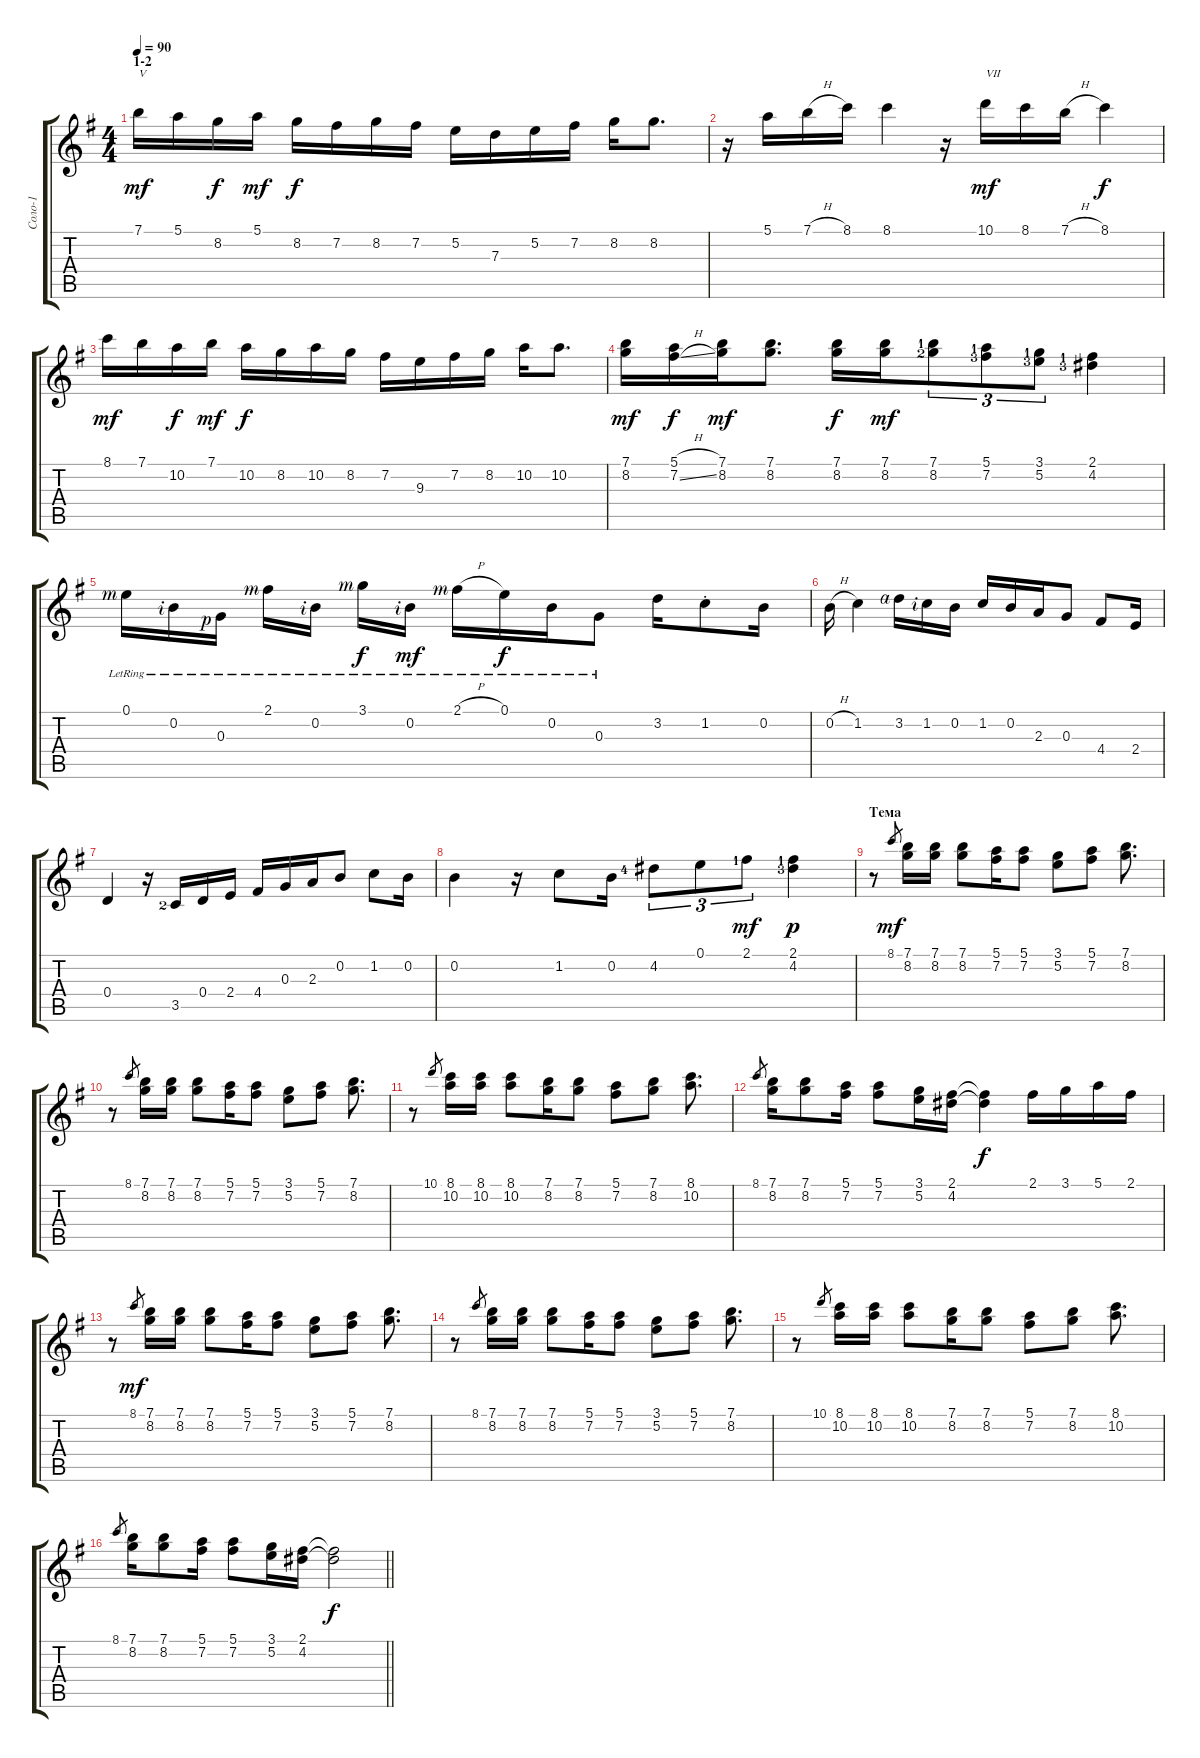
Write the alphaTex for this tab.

\track ("Соло-1" "Соло-1") {instrument acousticguitarsteel}
\staff {score tabs}
\tuning (E4 B3 G3 D3 A2 E2) {hide}
\ts (4 4)
\section ("" "1-2")
\tempo 90
\clef g2
\ks eminor
7.1.16{txt "V" dy mf} 5.1.16 8.2.16{dy f} 5.1.16{dy mf} 8.2.16{dy f} 7.2.16 8.2.16 7.2.16 5.2.16 7.3.16 5.2.16 7.2.16 8.2.16 8.2.8{d} |
r.16 5.1.16 7.1{h}.16 8.1.16 8.1.4 r.16 10.1.16{txt "VII" dy mf} 8.1.16 7.1{h}.16 8.1.4{dy f} |
8.1.16{dy mf} 7.1.16 10.2.16{dy f} 7.1.16{dy mf} 10.2.16{dy f} 8.2.16 10.2.16 8.2.16 7.2.16 9.3.16 7.2.16 8.2.16 10.2.16 10.2.8{d} |
(7.1 8.2).16{dy mf} (5.1{h} 7.2{sl}).16{dy f} (7.1 8.2).16{dy mf} (7.1 8.2).8{d} (7.1 8.2).16{dy f} (7.1 8.2).16{dy mf beam merge} (7.1{lf 2} 8.2{lf 3}).8{tu (3 2)} (5.1{lf 2} 7.2{lf 4}).8{tu (3 2)} (3.1{lf 2} 5.2{lf 4}).8{tu (3 2)} (2.1{lf 2} 4.2{lf 4}).4 |
0.1{lr rf 3}.16 0.2{lr rf 2}.16 0.3{lr rf 1}.16{beam split} 2.1{lr rf 3}.16{beam merge} 0.2{lr rf 2}.16{beam split} 3.1{lr rf 3}.16{dy f} 0.2{lr rf 2}.16{dy mf beam split} 2.1{h lr rf 3}.16{beam merge} 0.1{lr}.16{dy f} 0.2{lr}.16 0.3{lr}.8 3.2.16 1.2{st}.8 0.2.16 |
0.2{h}.16 1.2.4 3.2{rf 4}.16 1.2{rf 2}.16 0.2.16 1.2.16 0.2.16 2.3.16 0.3.8 4.4.8 2.4.16 |
0.4.4 r.16 3.5{lf 3}.16 0.4.16 2.4.16 4.4.16 0.3.16 2.3.16 0.2.8 1.2.8 0.2.16 |
0.2.4 r.16 1.2.8 0.2.16 4.2{lf 5}.8{tu (3 2)} 0.1.8{tu (3 2)} 2.1{lf 2}.8{tu (3 2) dy mf} (2.1{lf 2} 4.2{lf 4}).4{dy p} |
\section ("" "Тема")
r.8 8.1.8{gr dy mf} (7.1 8.2).16 (7.1 8.2).16 (7.1 8.2).8 (5.1 7.2).16 (5.1 7.2).8 (3.1 5.2).8 (5.1 7.2).8 (7.1 8.2).8{d} |
r.8 8.1.8{gr} (7.1 8.2).16 (7.1 8.2).16 (7.1 8.2).8 (5.1 7.2).16 (5.1 7.2).8 (3.1 5.2).8 (5.1 7.2).8 (7.1 8.2).8{d} |
r.8 10.1.8{gr} (8.1 10.2).16 (8.1 10.2).16 (8.1 10.2).8 (7.1 8.2).16 (7.1 8.2).8 (5.1 7.2).8 (7.1 8.2).8 (8.1 10.2).8{d} |
8.1.8{gr} (7.1 8.2).16 (7.1 8.2).8 (5.1 7.2).16 (5.1 7.2).8 (3.1 5.2).16 (2.1 4.2).16 (2.1{t} 4.2{t}).4{dy f} 2.1.16 3.1.16 5.1.16 2.1.16 |
r.8 8.1.8{gr dy mf} (7.1 8.2).16 (7.1 8.2).16 (7.1 8.2).8 (5.1 7.2).16 (5.1 7.2).8 (3.1 5.2).8 (5.1 7.2).8 (7.1 8.2).8{d} |
r.8 8.1.8{gr} (7.1 8.2).16 (7.1 8.2).16 (7.1 8.2).8 (5.1 7.2).16 (5.1 7.2).8 (3.1 5.2).8 (5.1 7.2).8 (7.1 8.2).8{d} |
r.8 10.1.8{gr} (8.1 10.2).16 (8.1 10.2).16 (8.1 10.2).8 (7.1 8.2).16 (7.1 8.2).8 (5.1 7.2).8 (7.1 8.2).8 (8.1 10.2).8{d} |
\barLineRight lightlight
8.1.8{gr} (7.1 8.2).16 (7.1 8.2).8 (5.1 7.2).16 (5.1 7.2).8 (3.1 5.2).16 (2.1 4.2).16 (2.1{t} 4.2{t}).2{dy f}
